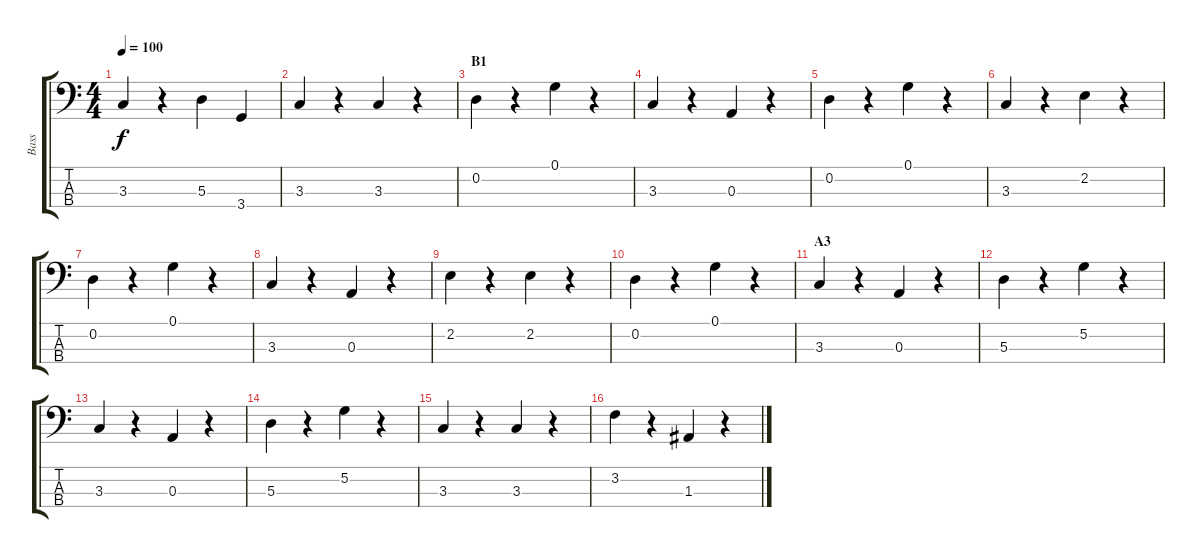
\track ("Bass" "Bass") {instrument acousticbass}
\staff {score tabs}
\tuning (G2 D2 A1 E1) {hide}
\ts (4 4)
\tempo 100
\clef f4
\ks c
3.3.4{dy f} r.4 5.3.4 3.4.4 |
3.3.4 r.4 3.3.4 r.4 |
\section ("" "B1")
0.2.4 r.4 0.1.4 r.4 |
3.3.4 r.4 0.3.4 r.4 |
0.2.4 r.4 0.1.4 r.4 |
3.3.4 r.4 2.2.4 r.4 |
0.2.4 r.4 0.1.4 r.4 |
3.3.4 r.4 0.3.4 r.4 |
2.2.4 r.4 2.2.4 r.4 |
0.2.4 r.4 0.1.4 r.4 |
\section ("" "A3")
3.3.4 r.4 0.3.4 r.4 |
5.3.4 r.4 5.2.4 r.4 |
3.3.4 r.4 0.3.4 r.4 |
5.3.4 r.4 5.2.4 r.4 |
3.3.4 r.4 3.3.4 r.4 |
3.2.4 r.4 1.3.4 r.4
